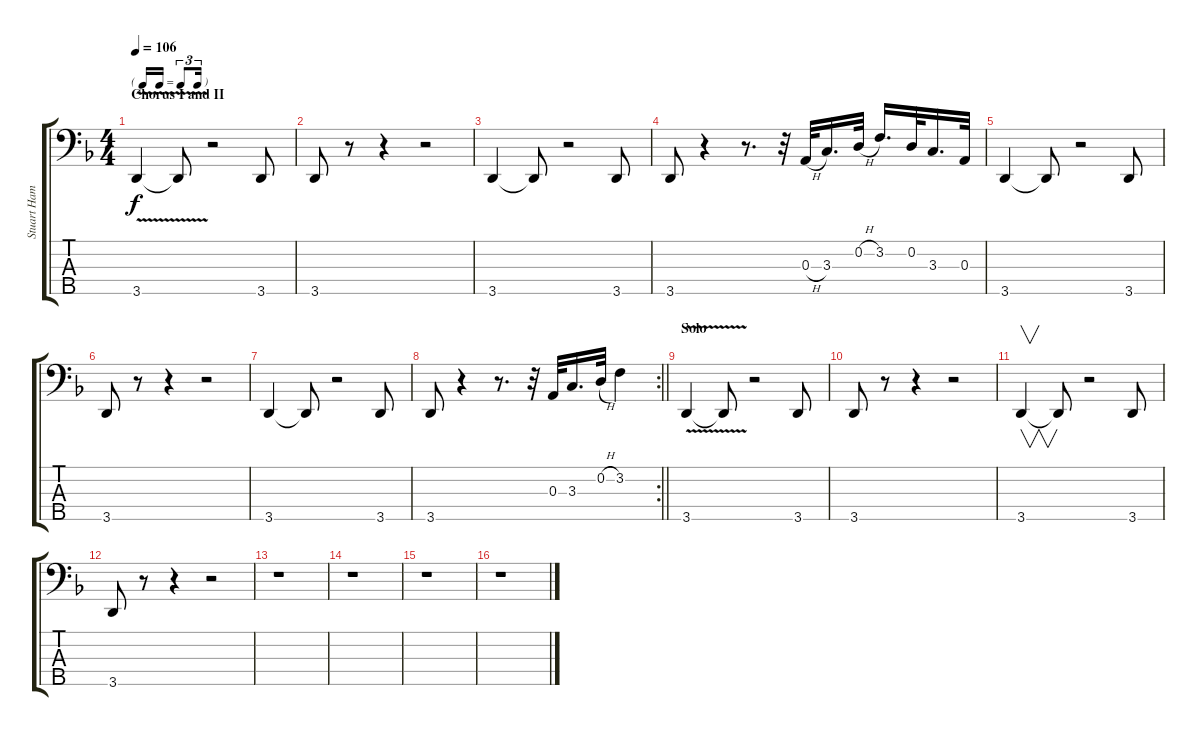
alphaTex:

\track ("Stuart Hamm (Bass I)" "Stuart Ham") {instrument slapbass2}
\staff {score tabs}
\tuning (G2 D2 A1 E1 B0) {hide}
\ts (4 4)
\tf triplet16th
\section ("" "Chorus I and II")
\tempo 106
\clef f4
\ks f
3.5{v}.4{dy f} 3.5{t}.8 r.2 3.5.8 |
3.5.8 r.8 r.4 r.2 |
3.5.4 3.5{t}.8 r.2 3.5.8 |
3.5.8 r.4 r.8{d} r.32 0.3{h}.32 3.3.16{d} 0.2{h}.32 3.2.16{d} 0.2.32 3.3.16{d} 0.3.32 |
3.5.4 3.5{t}.8 r.2 3.5.8 |
3.5.8 r.8 r.4 r.2 |
3.5.4 3.5{t}.8 r.2 3.5.8 |
\rc 2
\barLineRight lightlight
3.5.8 r.4 r.8{d} r.32 0.3.32 3.3.16{d} 0.2{h}.32 3.2.4 |
\section ("" "Solo")
3.5{v}.4 3.5{t}.8 r.2 3.5.8 |
3.5.8 r.8 r.4 r.2 |
3.5.4{v} 3.5{t}.8 r.2 3.5.8 |
3.5.8 r.8 r.4 r.2 |
r.1 |
r.1 |
r.1 |
r.1
